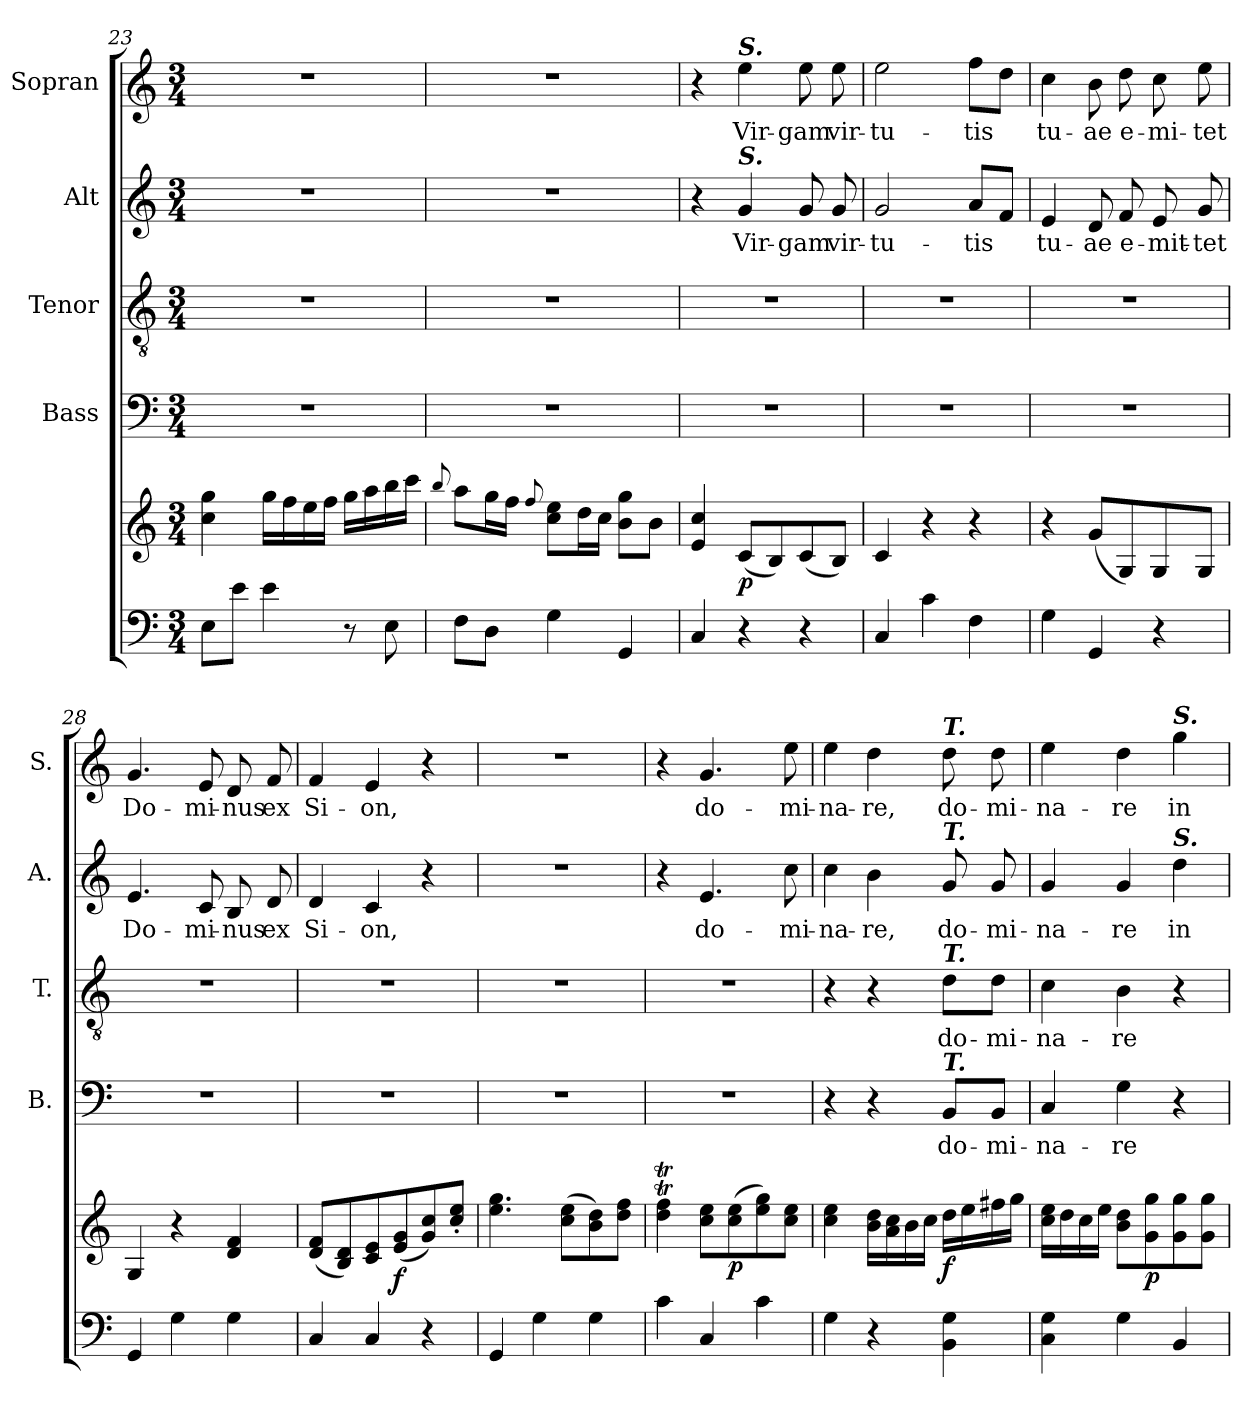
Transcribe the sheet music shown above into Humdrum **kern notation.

**kern	**kern	**dynam	**kern	**text	**kern	**text	**kern	**text	**kern	**text
*part5	*part5	*part5	*part4	*part4	*part3	*part3	*part2	*part2	*part1	*part1
*staff6	*staff5	*staff5/6	*staff4	*staff4	*staff3	*staff3	*staff2	*staff2	*staff1	*staff1
*	*	*	*I"Bass	*	*I"Tenor	*	*I"Alt	*	*I"Sopran	*
*	*	*	*I'B.	*	*I'T.	*	*I'A.	*	*I'S.	*
!!LO:PB:g=z
*clefF4	*clefG2	*	*clefF4	*	*clefGv2	*	*clefG2	*	*clefG2	*
*k[]	*k[]	*	*k[]	*	*k[]	*	*k[]	*	*k[]	*
*C:	*C:	*	*C:	*	*C:	*	*C:	*	*C:	*
*M3/4	*M3/4	*	*M3/4	*	*M3/4	*	*M3/4	*	*M3/4	*
=23	=23	=23	=23	=23	=23	=23	=23	=23	=23	=23
8E\L	4cc\ 4gg\	.	2.r	.	2.r	.	2.r	.	2.r	.
8e\J	.	.	.	.	.	.	.	.	.	.
4e\	16gg\LL	.	.	.	.	.	.	.	.	.
.	16ff\	.	.	.	.	.	.	.	.	.
.	16ee\	.	.	.	.	.	.	.	.	.
.	16ff\JJ	.	.	.	.	.	.	.	.	.
8r	16gg\LL	.	.	.	.	.	.	.	.	.
.	16aa\	.	.	.	.	.	.	.	.	.
8E\	16bb\	.	.	.	.	.	.	.	.	.
.	16ccc\JJ	.	.	.	.	.	.	.	.	.
=24	=24	=24	=24	=24	=24	=24	=24	=24	=24	=24
.	8qqbb/	.	.	.	.	.	.	.	.	.
8F\L	8aa\L	.	2.r	.	2.r	.	2.r	.	2.r	.
8D\J	16gg\L	.	.	.	.	.	.	.	.	.
.	16ff\JJ	.	.	.	.	.	.	.	.	.
.	8qqff/	.	.	.	.	.	.	.	.	.
4G\	8cc\ 8ee\L	.	.	.	.	.	.	.	.	.
.	16dd\L	.	.	.	.	.	.	.	.	.
.	16cc\JJ	.	.	.	.	.	.	.	.	.
4GG/	8b\ 8gg\L	.	.	.	.	.	.	.	.	.
.	8b\J	.	.	.	.	.	.	.	.	.
=25	=25	=25	=25	=25	=25	=25	=25	=25	=25	=25
4C/	4e/ 4cc/	.	2.r	.	2.r	.	4r	.	4r	.
!	!	!	!	!	!	!	!	!	!LO:TX:a:Bi:t=S.	!
!	!	!	!	!	!	!	!LO:TX:a:Bi:t=S.	!	!	!
!	!	!LO:DY:b	!	!	!	!	!	!LO:LY:b	!	!LO:LY:b
4r	(<8c/L	p	.	.	.	.	4g/	Vir-	4ee\	Vir-
.	8B/)	.	.	.	.	.	.	.	.	.
!	!	!	!	!	!	!	!	!LO:LY:b	!	!LO:LY:b
4r	(<8c/	.	.	.	.	.	8g/	-gam	8ee\	-gam
!	!	!	!	!	!	!	!	!LO:LY:b	!	!LO:LY:b
.	8B/J)	.	.	.	.	.	8g/	vir-	8ee\	vir-
=26	=26	=26	=26	=26	=26	=26	=26	=26	=26	=26
!	!	!	!	!	!	!	!	!LO:LY:b	!	!LO:LY:b
4C/	4c/	.	2.r	.	2.r	.	2g/	-tu-	2ee\	-tu-
4c\	4r	.	.	.	.	.	.	.	.	.
!	!	!	!	!	!	!	!	!LO:LY:b	!	!LO:LY:b
4F\	4r	.	.	.	.	.	8a/L	-tis	8ff\L	-tis
.	.	.	.	.	.	.	8f/J	.	8dd\J	.
=27	=27	=27	=27	=27	=27	=27	=27	=27	=27	=27
!	!	!	!	!	!	!	!	!LO:LY:b	!	!LO:LY:b
4G\	4r	.	2.r	.	2.r	.	4e/	tu-	4cc\	tu-
!	!	!	!	!	!	!	!	!LO:LY:b	!	!LO:LY:b
4GG/	(<8g/L	.	.	.	.	.	8d/	-ae	8b\	-ae
!	!	!	!	!	!	!	!	!LO:LY:b	!	!LO:LY:b
.	8G/)	.	.	.	.	.	8f/	e-	8dd\	e-
!	!	!	!	!	!	!	!	!LO:LY:b	!	!LO:LY:b
4r	8G/	.	.	.	.	.	8e/	-mit-	8cc\	-mi-
!	!	!	!	!	!	!	!	!LO:LY:b	!	!LO:LY:b
.	8G/J	.	.	.	.	.	8g/	-tet	8ee\	-tet
=28	=28	=28	=28	=28	=28	=28	=28	=28	=28	=28
!	!	!	!	!	!	!	!	!LO:LY:b	!	!LO:LY:b
4GG/	4G/	.	2.r	.	2.r	.	4.e/	Do-	4.g/	Do-
4G\	4r	.	.	.	.	.	.	.	.	.
!	!	!	!	!	!	!	!	!LO:LY:b	!	!LO:LY:b
.	.	.	.	.	.	.	8c/	-mi-	8e/	-mi-
!	!	!	!	!	!	!	!	!LO:LY:b	!	!LO:LY:b
4G\	4d/ 4f/	.	.	.	.	.	8B/	-nus	8d/	-nus
!	!	!	!	!	!	!	!	!LO:LY:b	!	!LO:LY:b
.	.	.	.	.	.	.	8d/	ex	8f/	ex
!!LO:LB:g=z
=29	=29	=29	=29	=29	=29	=29	=29	=29	=29	=29
!	!	!	!	!	!	!	!	!LO:LY:b	!	!LO:LY:b
4C/	(<8d/ 8f/L	.	2.r	.	2.r	.	4d/	Si-	4f/	Si-
.	8B/ 8d/)	.	.	.	.	.	.	.	.	.
!	!	!	!	!	!	!	!	!LO:LY:b	!	!LO:LY:b
4C/	8c/ 8e/	.	.	.	.	.	4c/	-on,	4e/	-on,
!	!	!LO:DY:b	!	!	!	!	!	!	!	!
.	(<8e/ 8g/	f	.	.	.	.	.	.	.	.
4r	8g/ 8cc/)	.	.	.	.	.	4r	.	4r	.
.	8cc/'< 8ee/'<J	.	.	.	.	.	.	.	.	.
=30	=30	=30	=30	=30	=30	=30	=30	=30	=30	=30
4GG/	4.ee\ 4.gg\	.	2.r	.	2.r	.	2.r	.	2.r	.
4G\	.	.	.	.	.	.	.	.	.	.
.	(>8cc\ 8ee\L	.	.	.	.	.	.	.	.	.
4G\	8b\ 8dd\)	.	.	.	.	.	.	.	.	.
.	8dd\ 8ff\J	.	.	.	.	.	.	.	.	.
=31	=31	=31	=31	=31	=31	=31	=31	=31	=31	=31
4c\	4dd\T 4ff\T	.	2.r	.	2.r	.	4r	.	4r	.
!	!	!	!	!	!	!	!	!LO:LY:b	!	!LO:LY:b
4C/	8cc\ 8ee\L	.	.	.	.	.	4.e/	do-	4.g/	do-
!	!	!LO:DY:b	!	!	!	!	!	!	!	!
.	(>8cc\ 8ee\	p	.	.	.	.	.	.	.	.
4c\	8ee\ 8gg\)	.	.	.	.	.	.	.	.	.
!	!	!	!	!	!	!	!	!LO:LY:b	!	!LO:LY:b
.	8cc\ 8ee\J	.	.	.	.	.	8cc\	-mi-	8ee\	-mi-
=32	=32	=32	=32	=32	=32	=32	=32	=32	=32	=32
!	!	!	!	!	!	!	!	!LO:LY:b	!	!LO:LY:b
4G\	4cc\ 4ee\	.	4r	.	4r	.	4cc\	-na-	4ee\	-na-
!	!	!	!	!	!	!	!	!LO:LY:b	!	!LO:LY:b
4r	16b\ 16dd\LL	.	4r	.	4r	.	4b\	-re,	4dd\	-re,
.	16a\ 16cc\	.	.	.	.	.	.	.	.	.
.	16b\	.	.	.	.	.	.	.	.	.
.	16cc\JJ	.	.	.	.	.	.	.	.	.
!	!	!	!	!	!	!	!	!	!LO:TX:a:Bi:t=T.	!
!	!	!	!	!	!	!	!LO:TX:a:Bi:t=T.	!	!	!
!	!	!	!	!	!LO:TX:a:Bi:t=T.	!	!	!	!	!
!	!	!	!LO:TX:a:Bi:t=T.	!	!	!	!	!	!	!
!	!	!LO:DY:b	!	!LO:LY:b	!	!LO:LY:b	!	!LO:LY:b	!	!LO:LY:b
4BB\ 4G\	16dd\LL	f	8BB/L	do-	8d\L	do-	8g/	do-	8dd\	do-
.	16ee\	.	.	.	.	.	.	.	.	.
!	!	!	!	!LO:LY:b	!	!LO:LY:b	!	!LO:LY:b	!	!LO:LY:b
.	16ff#X\	.	8BB/J	-mi-	8d\J	-mi-	8g/	-mi-	8dd\	-mi-
.	16gg\JJ	.	.	.	.	.	.	.	.	.
=33	=33	=33	=33	=33	=33	=33	=33	=33	=33	=33
!	!	!	!	!LO:LY:b	!	!LO:LY:b	!	!LO:LY:b	!	!LO:LY:b
4C\ 4G\	16cc\ 16ee\LL	.	4C/	-na-	4c\	-na-	4g/	-na-	4ee\	-na-
.	16dd\	.	.	.	.	.	.	.	.	.
.	16cc\	.	.	.	.	.	.	.	.	.
.	16ee\JJ	.	.	.	.	.	.	.	.	.
!	!	!	!	!LO:LY:b	!	!LO:LY:b	!	!LO:LY:b	!	!LO:LY:b
4G\	8b\ 8dd\L	.	4G\	-re	4B\	-re	4g/	-re	4dd\	-re
!	!	!LO:DY:b	!	!	!	!	!	!	!	!
.	8g\ 8gg\	p	.	.	.	.	.	.	.	.
!	!	!	!	!	!	!	!	!	!LO:TX:a:Bi:t=S.	!
!	!	!	!	!	!	!	!LO:TX:a:Bi:t=S.	!	!	!
!	!	!	!	!	!	!	!	!LO:LY:b	!	!LO:LY:b
4BB/	8g\ 8gg\	.	4r	.	4r	.	4dd\	in	4gg\	in
.	8g\ 8gg\J	.	.	.	.	.	.	.	.	.
=	=	=	=	=	=	=	=	=	=	=
*-	*-	*-	*-	*-	*-	*-	*-	*-	*-	*-
